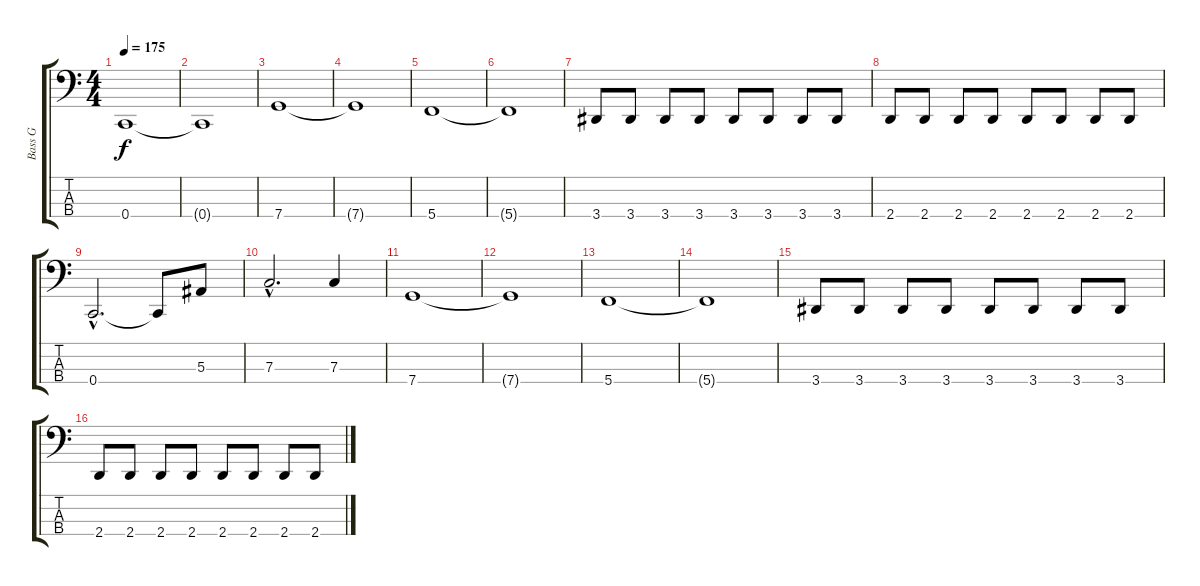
\track ("Bass G" "Bass G") {instrument electricbassfinger}
\staff {score tabs}
\tuning (Eb2 Bb1 F1 C1) {hide}
\ts (4 4)
\tempo 175
\clef f4
\ks c
0.4.1{dy f} |
0.4{t}.1 |
7.4.1 |
7.4{t}.1 |
5.4.1 |
5.4{t}.1 |
3.4.8 3.4.8 3.4.8 3.4.8 3.4.8 3.4.8 3.4.8 3.4.8 |
2.4.8 2.4.8 2.4.8 2.4.8 2.4.8 2.4.8 2.4.8 2.4.8 |
0.4{hac}.2{d} 0.4{t}.8 5.3.8 |
7.3{hac}.2{d} 7.3.4 |
7.4.1 |
7.4{t}.1 |
5.4.1 |
5.4{t}.1 |
3.4.8 3.4.8 3.4.8 3.4.8 3.4.8 3.4.8 3.4.8 3.4.8 |
2.4.8 2.4.8 2.4.8 2.4.8 2.4.8 2.4.8 2.4.8 2.4.8
